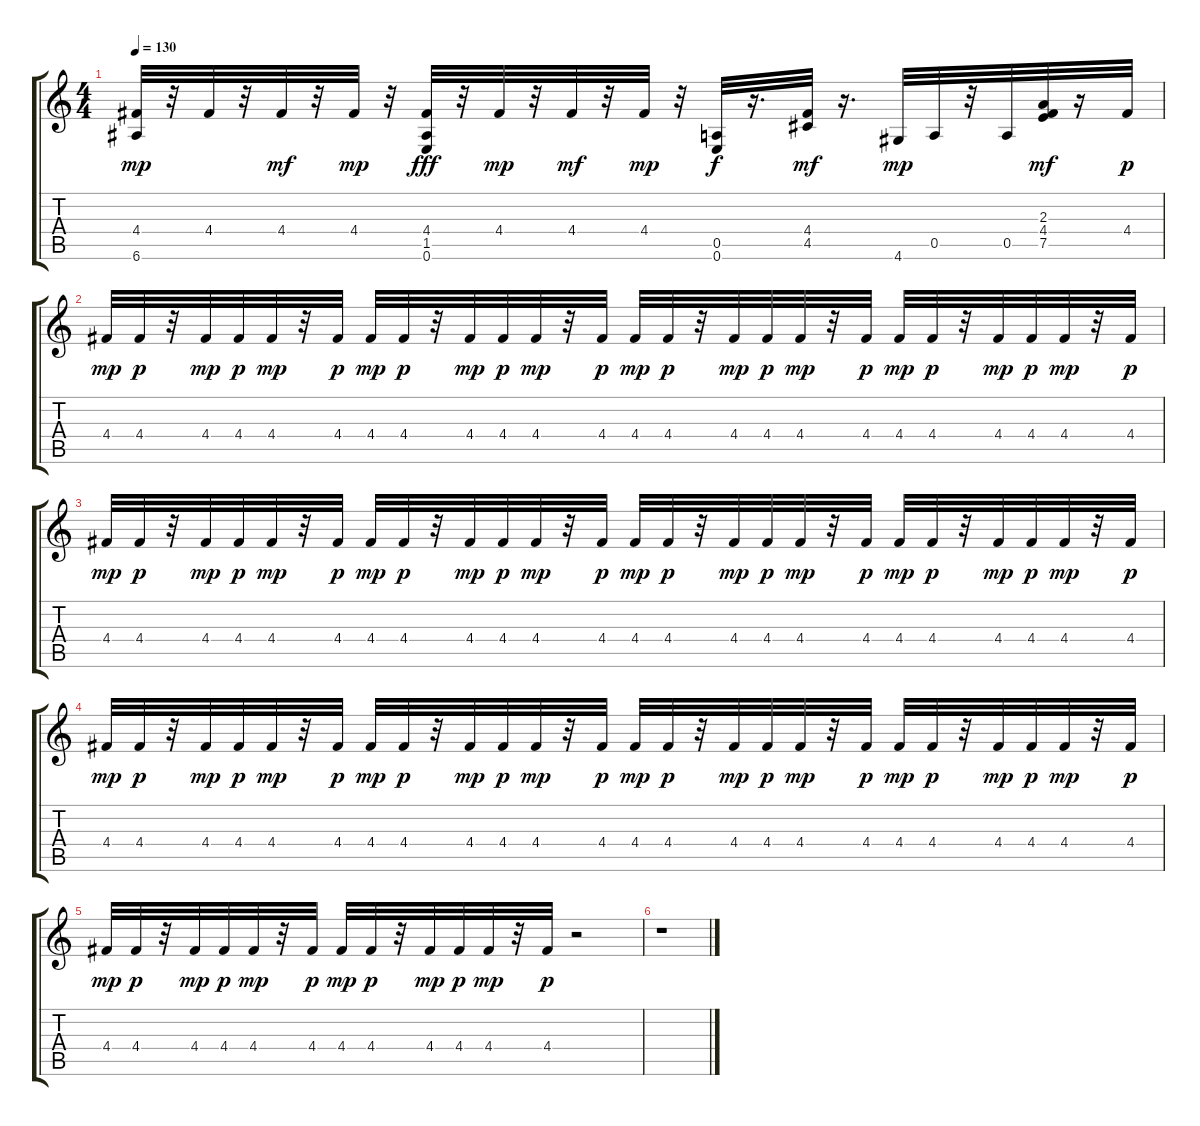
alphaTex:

\track "" {instrument acousticguitarnylon}
\staff {score tabs}
\tuning (E4 B3 G3 D3 A2 E2) {hide}
\ts (4 4)
\tempo 130
\clef g2
\ks c
(4.4 6.6).32{dy mp} r.32 4.4.32 r.32 4.4.32{dy mf} r.32 4.4.32{dy mp} r.32 (4.4 1.5 0.6).32{dy fff} r.32 4.4.32{dy mp} r.32 4.4.32{dy mf} r.32 4.4.32{dy mp} r.32 (0.5 0.6).32{dy f} r.16{d} (4.4 4.5).32{dy mf} r.16{d} 4.6.32{dy mp} 0.5.32 r.32 0.5.32 (2.3 4.4 7.5).32{dy mf} r.16 4.4.32{dy p} |
4.4.32{dy mp} 4.4.32{dy p} r.32 4.4.32{dy mp} 4.4.32{dy p} 4.4.32{dy mp} r.32 4.4.32{dy p} 4.4.32{dy mp} 4.4.32{dy p} r.32 4.4.32{dy mp} 4.4.32{dy p} 4.4.32{dy mp} r.32 4.4.32{dy p} 4.4.32{dy mp} 4.4.32{dy p} r.32 4.4.32{dy mp} 4.4.32{dy p} 4.4.32{dy mp} r.32 4.4.32{dy p} 4.4.32{dy mp} 4.4.32{dy p} r.32 4.4.32{dy mp} 4.4.32{dy p} 4.4.32{dy mp} r.32 4.4.32{dy p} |
4.4.32{dy mp} 4.4.32{dy p} r.32 4.4.32{dy mp} 4.4.32{dy p} 4.4.32{dy mp} r.32 4.4.32{dy p} 4.4.32{dy mp} 4.4.32{dy p} r.32 4.4.32{dy mp} 4.4.32{dy p} 4.4.32{dy mp} r.32 4.4.32{dy p} 4.4.32{dy mp} 4.4.32{dy p} r.32 4.4.32{dy mp} 4.4.32{dy p} 4.4.32{dy mp} r.32 4.4.32{dy p} 4.4.32{dy mp} 4.4.32{dy p} r.32 4.4.32{dy mp} 4.4.32{dy p} 4.4.32{dy mp} r.32 4.4.32{dy p} |
4.4.32{dy mp} 4.4.32{dy p} r.32 4.4.32{dy mp} 4.4.32{dy p} 4.4.32{dy mp} r.32 4.4.32{dy p} 4.4.32{dy mp} 4.4.32{dy p} r.32 4.4.32{dy mp} 4.4.32{dy p} 4.4.32{dy mp} r.32 4.4.32{dy p} 4.4.32{dy mp} 4.4.32{dy p} r.32 4.4.32{dy mp} 4.4.32{dy p} 4.4.32{dy mp} r.32 4.4.32{dy p} 4.4.32{dy mp} 4.4.32{dy p} r.32 4.4.32{dy mp} 4.4.32{dy p} 4.4.32{dy mp} r.32 4.4.32{dy p} |
4.4.32{dy mp} 4.4.32{dy p} r.32 4.4.32{dy mp} 4.4.32{dy p} 4.4.32{dy mp} r.32 4.4.32{dy p} 4.4.32{dy mp} 4.4.32{dy p} r.32 4.4.32{dy mp} 4.4.32{dy p} 4.4.32{dy mp} r.32 4.4.32{dy p} r.2 |
r.1
